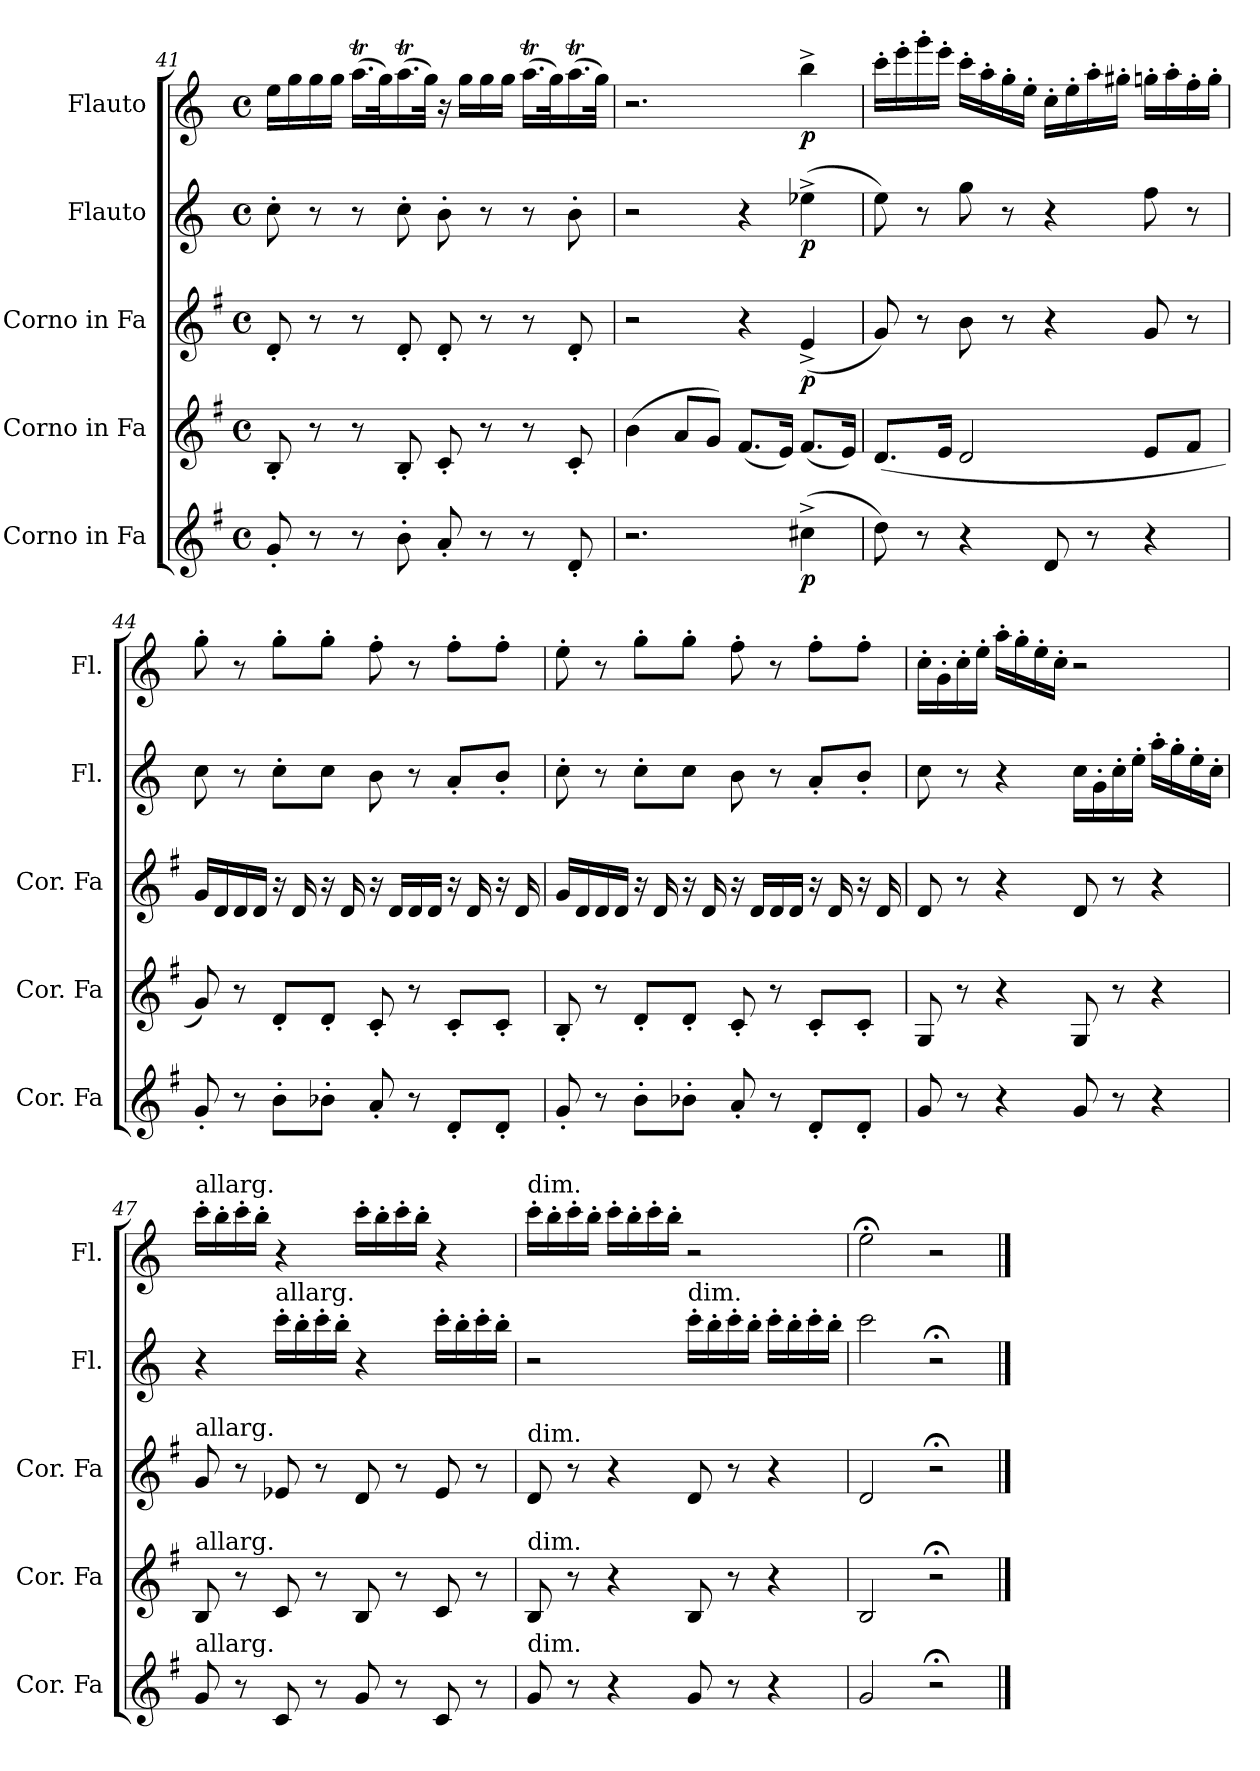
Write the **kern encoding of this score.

**kern	**dynam	**kern	**kern	**dynam	**kern	**dynam	**kern	**dynam
*part5	*part5	*part4	*part3	*part3	*part2	*part2	*part1	*part1
*staff5	*staff5	*staff4	*staff3	*staff3	*staff2	*staff2	*staff1	*staff1
*I"Corno in Fa	*	*I"Corno in Fa	*I"Corno in Fa	*	*I"Flauto	*	*I"Flauto	*
*I'Cor. Fa	*	*I'Cor. Fa	*I'Cor. Fa	*	*I'Fl.	*	*I'Fl.	*
!!LO:LB:g=z
*clefG2	*	*clefG2	*clefG2	*	*clefG2	*	*clefG2	*
*ITrd4c7	*	*ITrd4c7	*ITrd4c7	*	*	*	*	*
*k[]	*	*k[]	*k[]	*	*k[]	*	*k[]	*
*M4/4	*	*M4/4	*M4/4	*	*M4/4	*	*M4/4	*
*met(c)	*	*met(c)	*met(c)	*	*met(c)	*	*met(c)	*
=41	=41	=41	=41	=41	=41	=41	=41	=41
8c'/	.	8E'/	8G'/	.	8cc'\	.	16ee\LL	.
.	.	.	.	.	.	.	16gg\	.
8r	.	8r	8r	.	8r	.	16gg\	.
.	.	.	.	.	.	.	16gg\JJ	.
8r	.	8r	8r	.	8r	.	(>16.aaT\LL	.
.	.	.	.	.	.	.	32gg\K)	.
8e'\	.	8E'/	8G'/	.	8cc'\	.	(>16.aaT\	.
.	.	.	.	.	.	.	32gg\JJk)	.
8d'/	.	8F'/	8G'/	.	8b'\	.	16r	.
.	.	.	.	.	.	.	16gg\LL	.
8r	.	8r	8r	.	8r	.	16gg\	.
.	.	.	.	.	.	.	16gg\JJ	.
8r	.	8r	8r	.	8r	.	(>16.aaT\LL	.
.	.	.	.	.	.	.	32gg\K)	.
8G'/	.	8F'/	8G'/	.	8b'\	.	(>16.aaT\	.
.	.	.	.	.	.	.	32gg\JJk)	.
=42	=42	=42	=42	=42	=42	=42	=42	=42
2.r	.	(>4e\	2r	.	2r	.	2.r	.
.	.	8d/L	.	.	.	.	.	.
.	.	8c/J)	.	.	.	.	.	.
.	.	(<8.B/L	4r	.	4r	.	.	.
.	.	16A/Jk)	.	.	.	.	.	.
!	!LO:DY:b	!	!	!LO:DY:b	!	!LO:DY:b	!	!LO:DY:b
(>4f#X^\	p	(<8.B/L	(<4A^/	p	(>4ee-X^\	p	4bb^\	p
.	.	16A/Jk)	.	.	.	.	.	.
!!LO:PB:g=z
=43	=43	=43	=43	=43	=43	=43	=43	=43
8g\)	.	(<8.G/L	8c/)	.	8ee\)	.	16ccc'\LL	.
.	.	.	.	.	.	.	16eee'\	.
8r	.	.	8r	.	8r	.	16ggg'\	.
.	.	16A/Jk	.	.	.	.	16eee'\JJ	.
4r	.	2G/	8e\	.	8gg\	.	16ccc'\LL	.
.	.	.	.	.	.	.	16aa'\	.
.	.	.	8r	.	8r	.	16gg'\	.
.	.	.	.	.	.	.	16ee'\JJ	.
8G/	.	.	4r	.	4r	.	16cc'\LL	.
.	.	.	.	.	.	.	16ee'\	.
8r	.	.	.	.	.	.	16aa'\	.
.	.	.	.	.	.	.	16gg#X'\JJ	.
4r	.	8A/L	8c/	.	8ff\	.	16ggn'\LL	.
.	.	.	.	.	.	.	16aa'\	.
.	.	8B/J	8r	.	8r	.	16ff'\	.
.	.	.	.	.	.	.	16gg'\JJ	.
=44	=44	=44	=44	=44	=44	=44	=44	=44
8c'/	.	8c/)	16c/LL	.	8cc\	.	8gg'\	.
.	.	.	16G/	.	.	.	.	.
8r	.	8r	16G/	.	8r	.	8r	.
.	.	.	16G/JJ	.	.	.	.	.
8e'\L	.	8G'/L	16r	.	8cc'\L	.	8gg'\L	.
.	.	.	16G/	.	.	.	.	.
8e-X'\J	.	8G'/J	16r	.	8cc\J	.	8gg'\J	.
.	.	.	16G/	.	.	.	.	.
8d'/	.	8F'/	16r	.	8b\	.	8ff'\	.
.	.	.	16G/LL	.	.	.	.	.
8r	.	8r	16G/	.	8r	.	8r	.
.	.	.	16G/JJ	.	.	.	.	.
8G'/L	.	8F'/L	16r	.	8a'/L	.	8ff'\L	.
.	.	.	16G/	.	.	.	.	.
8G'/J	.	8F'/J	16r	.	8b'/J	.	8ff'\J	.
.	.	.	16G/	.	.	.	.	.
!!LO:LB:g=z
=45	=45	=45	=45	=45	=45	=45	=45	=45
8c'/	.	8E'/	16c/LL	.	8cc'\	.	8ee'\	.
.	.	.	16G/	.	.	.	.	.
8r	.	8r	16G/	.	8r	.	8r	.
.	.	.	16G/JJ	.	.	.	.	.
8e'\L	.	8G'/L	16r	.	8cc'\L	.	8gg'\L	.
.	.	.	16G/	.	.	.	.	.
8e-X'\J	.	8G'/J	16r	.	8cc\J	.	8gg'\J	.
.	.	.	16G/	.	.	.	.	.
8d'/	.	8F'/	16r	.	8b\	.	8ff'\	.
.	.	.	16G/LL	.	.	.	.	.
8r	.	8r	16G/	.	8r	.	8r	.
.	.	.	16G/JJ	.	.	.	.	.
8G'/L	.	8F'/L	16r	.	8a'/L	.	8ff'\L	.
.	.	.	16G/	.	.	.	.	.
8G'/J	.	8F'/J	16r	.	8b'/J	.	8ff'\J	.
.	.	.	16G/	.	.	.	.	.
=46	=46	=46	=46	=46	=46	=46	=46	=46
8c/	.	8C/	8G/	.	8cc\	.	16cc'\LL	.
.	.	.	.	.	.	.	16g'\	.
8r	.	8r	8r	.	8r	.	16cc'\	.
.	.	.	.	.	.	.	16ee'\JJ	.
4r	.	4r	4r	.	4r	.	16aa'\LL	.
.	.	.	.	.	.	.	16gg'\	.
.	.	.	.	.	.	.	16ee'\	.
.	.	.	.	.	.	.	16cc'\JJ	.
8c/	.	8C/	8G/	.	16cc\LL	.	2r	.
.	.	.	.	.	16g'\	.	.	.
8r	.	8r	8r	.	16cc'\	.	.	.
.	.	.	.	.	16ee'\JJ	.	.	.
4r	.	4r	4r	.	16aa'\LL	.	.	.
.	.	.	.	.	16gg'\	.	.	.
.	.	.	.	.	16ee'\	.	.	.
.	.	.	.	.	16cc'\JJ	.	.	.
!!LO:PB:g=z
=47	=47	=47	=47	=47	=47	=47	=47	=47
!	!	!	!	!	!	!	!LO:TX:a:t=allarg.	!
!	!	!	!LO:TX:a:t=allarg.	!	!	!	!	!
!	!	!LO:TX:a:t=allarg.	!	!	!	!	!	!
!LO:TX:a:t=allarg.	!	!	!	!	!	!	!	!
8c/	.	8E/	8c/	.	4r	.	16ccc'\LL	.
.	.	.	.	.	.	.	16bb'\	.
8r	.	8r	8r	.	.	.	16ccc'\	.
.	.	.	.	.	.	.	16bb'\JJ	.
!	!	!	!	!	!LO:TX:a:t=allarg.	!	!	!
8F/	.	8F/	8A-X/	.	16ccc'\LL	.	4r	.
.	.	.	.	.	16bb'\	.	.	.
8r	.	8r	8r	.	16ccc'\	.	.	.
.	.	.	.	.	16bb'\JJ	.	.	.
8c/	.	8E/	8G/	.	4r	.	16ccc'\LL	.
.	.	.	.	.	.	.	16bb'\	.
8r	.	8r	8r	.	.	.	16ccc'\	.
.	.	.	.	.	.	.	16bb'\JJ	.
8F/	.	8F/	8A-/	.	16ccc'\LL	.	4r	.
.	.	.	.	.	16bb'\	.	.	.
8r	.	8r	8r	.	16ccc'\	.	.	.
.	.	.	.	.	16bb'\JJ	.	.	.
=48	=48	=48	=48	=48	=48	=48	=48	=48
!	!	!	!	!	!	!	!LO:TX:a:t=dim.	!
!	!	!	!LO:TX:a:t=dim.	!	!	!	!	!
!	!	!LO:TX:a:t=dim.	!	!	!	!	!	!
!LO:TX:a:t=dim.	!	!	!	!	!	!	!	!
8c/	.	8E/	8G/	.	2r	.	16ccc'\LL	.
.	.	.	.	.	.	.	16bb'\	.
8r	.	8r	8r	.	.	.	16ccc'\	.
.	.	.	.	.	.	.	16bb'\JJ	.
4r	.	4r	4r	.	.	.	16ccc'\LL	.
.	.	.	.	.	.	.	16bb'\	.
.	.	.	.	.	.	.	16ccc'\	.
.	.	.	.	.	.	.	16bb'\JJ	.
!	!	!	!	!	!LO:TX:a:t=dim.	!	!	!
8c/	.	8E/	8G/	.	16ccc'\LL	.	2r	.
.	.	.	.	.	16bb'\	.	.	.
8r	.	8r	8r	.	16ccc'\	.	.	.
.	.	.	.	.	16bb'\JJ	.	.	.
4r	.	4r	4r	.	16ccc'\LL	.	.	.
.	.	.	.	.	16bb'\	.	.	.
.	.	.	.	.	16ccc'\	.	.	.
.	.	.	.	.	16bb'\JJ	.	.	.
!!LO:LB:g=z
=49	=49	=49	=49	=49	=49	=49	=49	=49
2c/	.	2E/	2G/	.	2ccc\	.	2ee;<\	.
2r;<	.	2r;<	2r;<	.	2r;<	.	2r	.
==	==	==	==	==	==	==	==	==
*-	*-	*-	*-	*-	*-	*-	*-	*-
